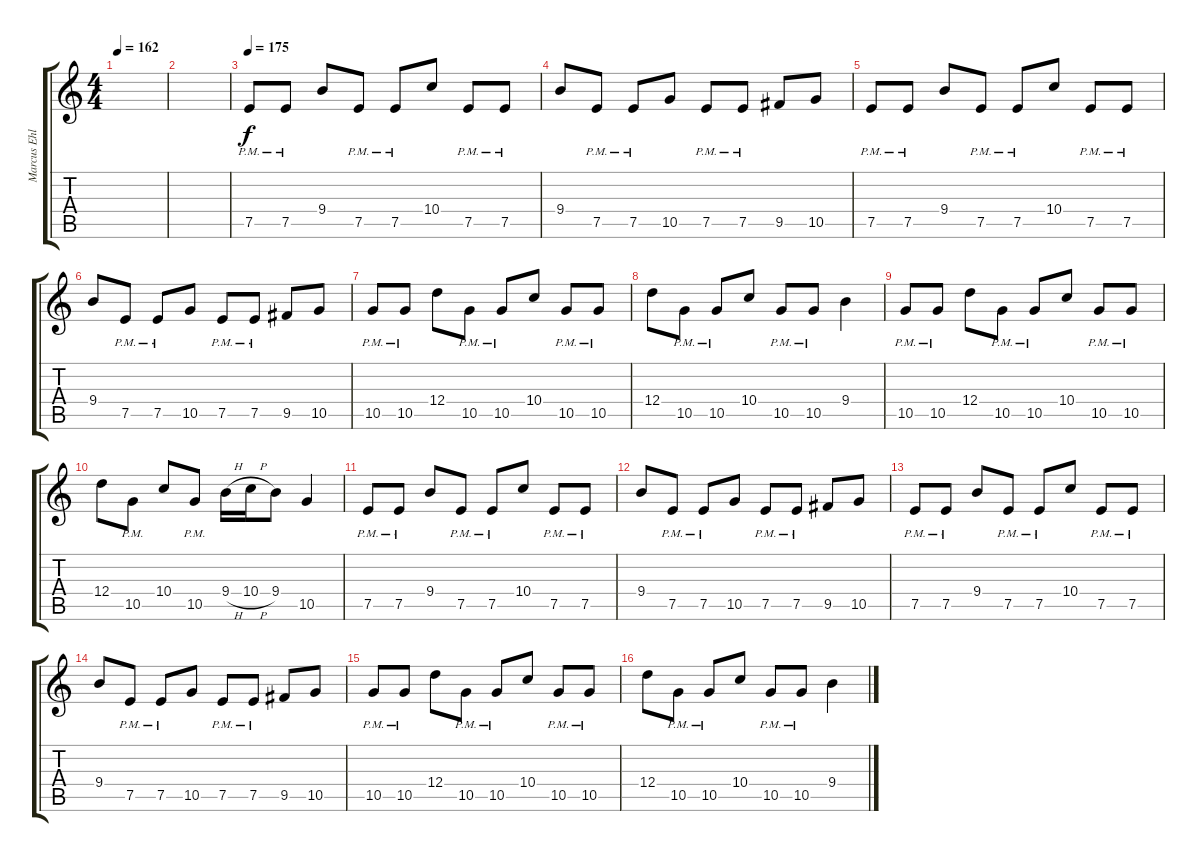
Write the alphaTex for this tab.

\track ("Marcus Ehlin" "Marcus Ehl") {instrument distortionguitar}
\staff {score tabs}
\tuning (E4 B3 G3 D3 A2 E2) {hide}
\ts (4 4)
\tempo 162
\clef g2
\ks c
|
|
\tempo 175
7.5{pm}.8 7.5{pm}.8 9.4.8 7.5{pm}.8 7.5{pm}.8 10.4.8 7.5{pm}.8 7.5{pm}.8 |
9.4.8 7.5{pm}.8 7.5{pm}.8 10.5.8 7.5{pm}.8 7.5{pm}.8 9.5.8 10.5.8 |
7.5{pm}.8 7.5{pm}.8 9.4.8 7.5{pm}.8 7.5{pm}.8 10.4.8 7.5{pm}.8 7.5{pm}.8 |
9.4.8 7.5{pm}.8 7.5{pm}.8 10.5.8 7.5{pm}.8 7.5{pm}.8 9.5.8 10.5.8 |
10.5{pm}.8 10.5{pm}.8 12.4.8 10.5{pm}.8 10.5{pm}.8 10.4.8 10.5{pm}.8 10.5{pm}.8 |
12.4.8 10.5{pm}.8 10.5{pm}.8 10.4.8 10.5{pm}.8 10.5{pm}.8 9.4.4 |
10.5{pm}.8 10.5{pm}.8 12.4.8 10.5{pm}.8 10.5{pm}.8 10.4.8 10.5{pm}.8 10.5{pm}.8 |
12.4.8 10.5{pm}.8 10.4.8 10.5{pm}.8 9.4{h}.16 10.4{h}.16 9.4.8 10.5.4 |
7.5{pm}.8 7.5{pm}.8 9.4.8 7.5{pm}.8 7.5{pm}.8 10.4.8 7.5{pm}.8 7.5{pm}.8 |
9.4.8 7.5{pm}.8 7.5{pm}.8 10.5.8 7.5{pm}.8 7.5{pm}.8 9.5.8 10.5.8 |
7.5{pm}.8 7.5{pm}.8 9.4.8 7.5{pm}.8 7.5{pm}.8 10.4.8 7.5{pm}.8 7.5{pm}.8 |
9.4.8 7.5{pm}.8 7.5{pm}.8 10.5.8 7.5{pm}.8 7.5{pm}.8 9.5.8 10.5.8 |
10.5{pm}.8 10.5{pm}.8 12.4.8 10.5{pm}.8 10.5{pm}.8 10.4.8 10.5{pm}.8 10.5{pm}.8 |
12.4.8 10.5{pm}.8 10.5{pm}.8 10.4.8 10.5{pm}.8 10.5{pm}.8 9.4.4
